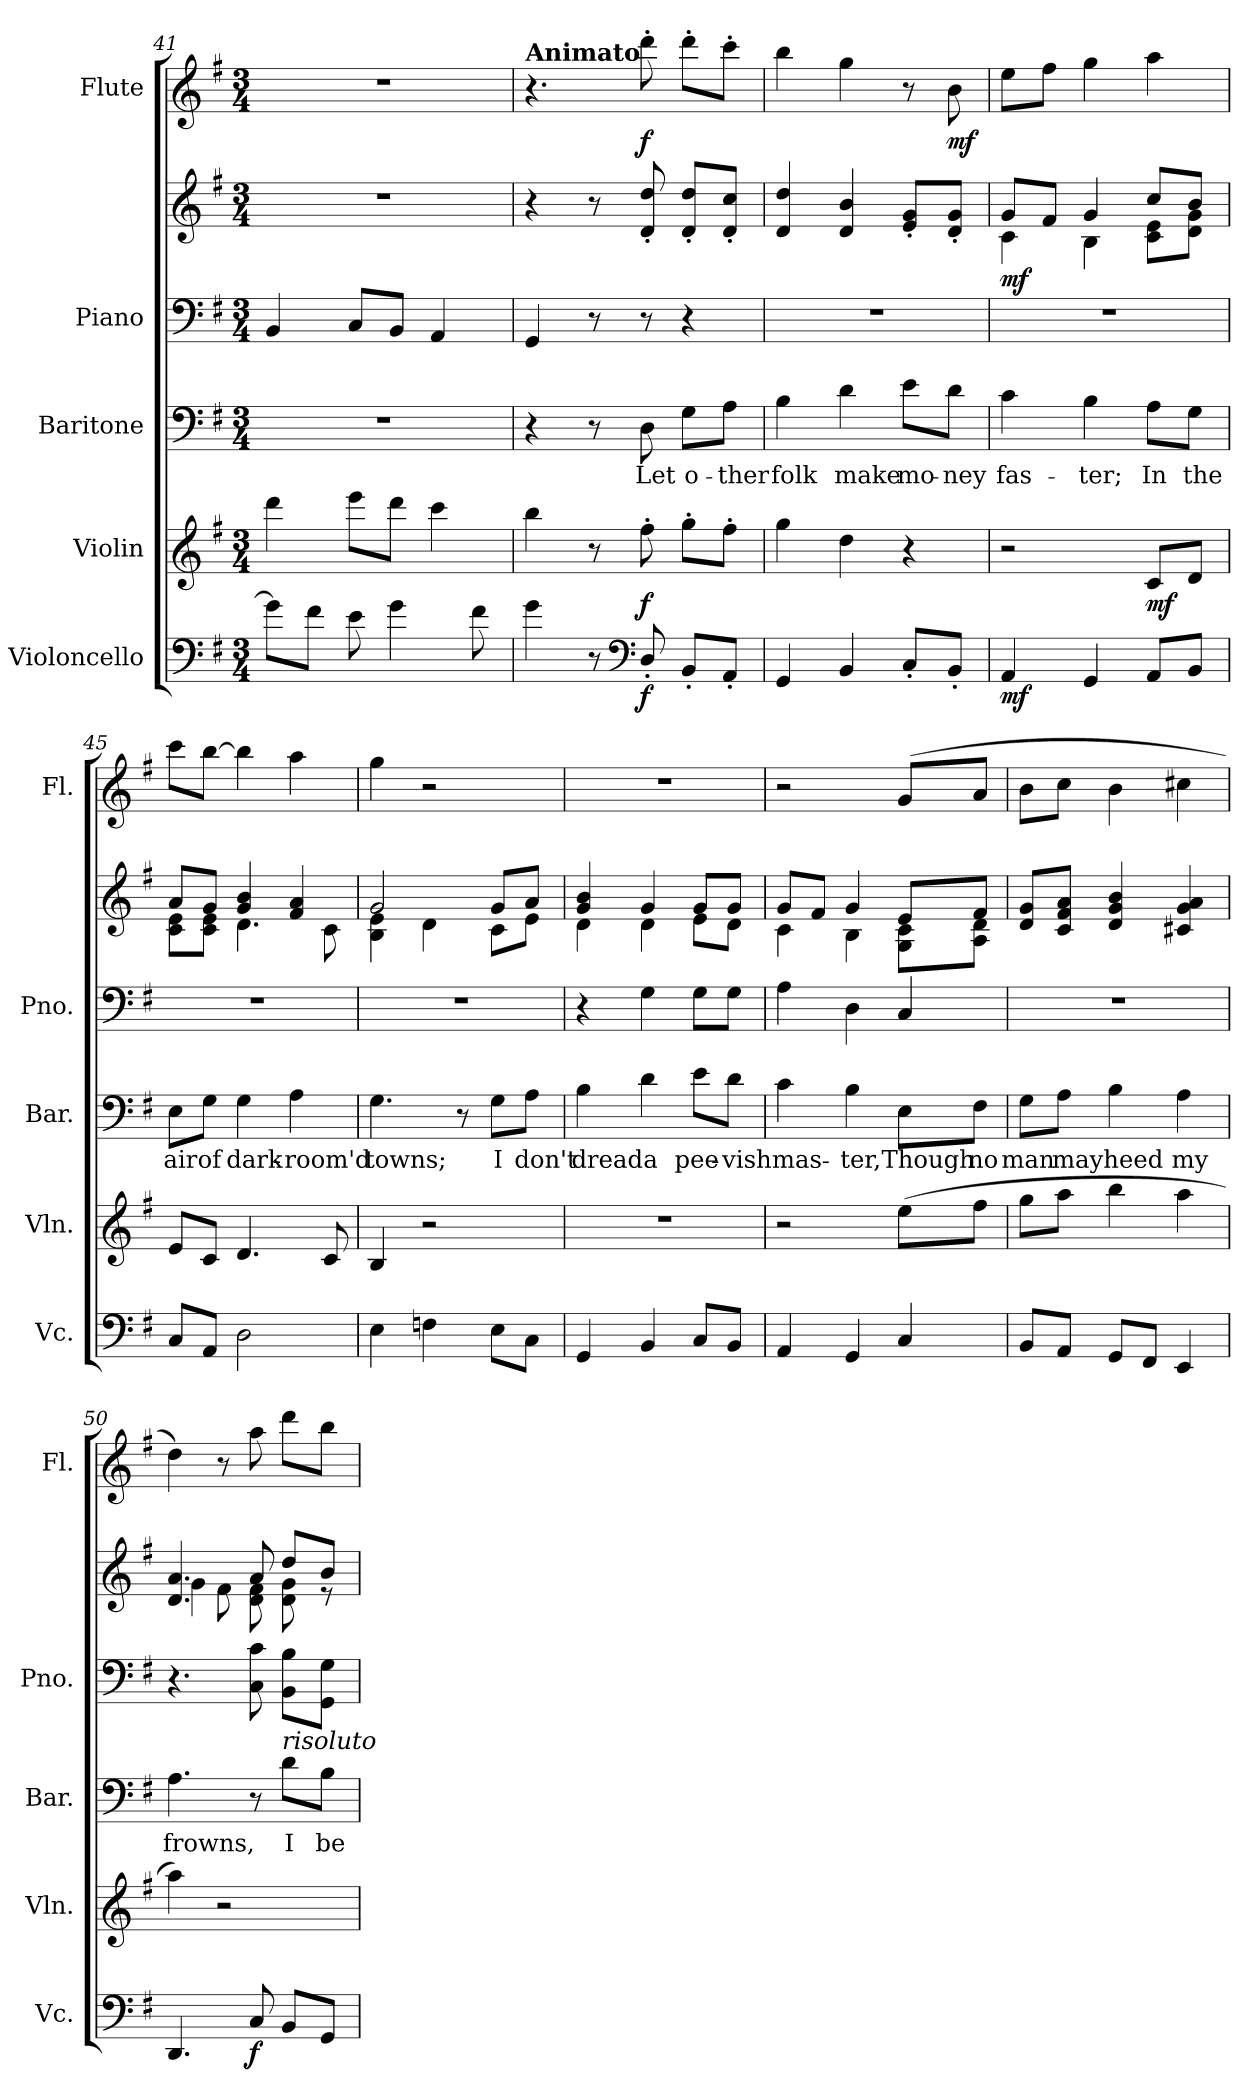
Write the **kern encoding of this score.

**kern	**dynam	**kern	**dynam	**kern	**text	**kern	**kern	**dynam	**kern	**dynam
*part5	*part5	*part4	*part4	*part3	*part3	*part2	*part2	*part2	*part1	*part1
*staff6	*staff6	*staff5	*staff5	*staff4	*staff4	*staff3	*staff2	*staff2/3	*staff1	*staff1
*I"Violoncello	*	*I"Violin	*	*I"Baritone	*	*I"Piano	*	*	*I"Flute	*
*I'Vc.	*	*I'Vln.	*	*I'Bar.	*	*I'Pno.	*	*	*I'Fl.	*
!!LO:PB:g=z
*clefF4	*	*clefG2	*	*clefF4	*	*clefF4	*clefG2	*	*clefG2	*
*k[f#]	*	*k[f#]	*	*k[f#]	*	*k[f#]	*k[f#]	*	*k[f#]	*
*M3/4	*	*M3/4	*	*M3/4	*	*M3/4	*M3/4	*	*M3/4	*
=41	=41	=41	=41	=41	=41	=41	=41	=41	=41	=41
8g\L]	.	4ddd\	.	2.r	.	4BB/	2.r	.	2.r	.
8f#\J	.	.	.	.	.	.	.	.	.	.
8e\	.	8eee\L	.	.	.	8C/L	.	.	.	.
4g\	.	8ddd\J	.	.	.	8BB/J	.	.	.	.
.	.	4ccc\	.	.	.	4AA/	.	.	.	.
8f#\	.	.	.	.	.	.	.	.	.	.
=42	=42	=42	=42	=42	=42	=42	=42	=42	=42	=42
!	!	!	!	!	!	!	!	!	!LO:TX:B:t=Animato	!
4g\	.	4bb\	.	4r	.	4GG/	4r	.	4.r	.
8r	.	8r	.	8r	.	8r	8r	.	.	.
*clefF4	*	*	*	*	*	*	*	*	*	*
!	!LO:DY:b	!	!LO:DY:b	!	!LO:LY:b	!	!	!	!	!LO:DY:b
8D'/	f	8ff#'\	f	8D\	Let	8r	8d/' 8dd/'	.	8ddd'\	f
!	!	!	!	!	!LO:LY:b	!	!	!	!	!
8BB'/L	.	8gg'\L	.	8G\L	o-	4r	8d/' 8dd/'L	.	8ddd'\L	.
!	!	!	!	!	!LO:LY:b	!	!	!	!	!
8AA'/J	.	8ff#'\J	.	8A\J	-ther	.	8d/' 8cc/'J	.	8ccc'\J	.
=43	=43	=43	=43	=43	=43	=43	=43	=43	=43	=43
!	!	!	!	!	!LO:LY:b	!	!	!	!	!
4GG/	.	4gg\	.	4B\	folk	2.r	4d/ 4dd/	.	4bb\	.
!	!	!	!	!	!LO:LY:b	!	!	!	!	!
4BB/	.	4dd\	.	4d\	make	.	4d/ 4b/	.	4gg\	.
!	!	!	!	!	!LO:LY:b	!	!	!	!	!
8C'/L	.	4r	.	8e\L	mo-	.	8e/' 8g/'L	.	8r	.
!	!	!	!	!	!LO:LY:b	!	!	!	!	!LO:DY:b
8BB'/J	.	.	.	8d\J	-ney	.	8d/' 8g/'J	.	8b\	mf
=44	=44	=44	=44	=44	=44	=44	=44	=44	=44	=44
!	!LO:DY:b	!	!	!	!LO:LY:b	!	!	!LO:DY:b	!	!
*	*	*	*	*	*	*	*^	*	*	*
4AA/	mf	2r	.	4c\	fas-	2.r	8g/L	4c\	mf	8ee\L	.
.	.	.	.	.	.	.	8f#/J	.	.	8ff#\J	.
!	!	!	!	!	!LO:LY:b	!	!	!	!	!	!
4GG/	.	.	.	4B\	-ter;	.	4g/	4B\	.	4gg\	.
!	!	!	!LO:DY:b	!	!LO:LY:b	!	!	!	!	!	!
8AA/L	.	8c/L	mf	8A\L	In	.	8cc/L	8c\ 8e\L	.	4aa\	.
!	!	!	!	!	!LO:LY:b	!	!	!	!	!	!
8BB/J	.	8d/J	.	8G\J	the	.	8b/J	8d\ 8g\J	.	.	.
!!LO:LB:g=z
=45	=45	=45	=45	=45	=45	=45	=45	=45	=45	=45	=45
!	!	!	!	!	!LO:LY:b	!	!	!	!	!	!
8C/L	.	8e/L	.	8E\L	air	2.r	8a/L	8c\ 8e\L	.	8ccc\L	.
!	!	!	!	!	!LO:LY:b	!	!	!	!	!	!
8AA/J	.	8c/J	.	8G\J	of	.	8g/J	8c\ 8e\J	.	[8bb\J	.
!	!	!	!	!	!LO:LY:b	!	!	!	!	!	!
2D\	.	4.d/	.	4G\	dark-	.	4g/ 4b/	4.d\	.	4bb\]	.
!	!	!	!	!	!LO:LY:b	!	!	!	!	!	!
.	.	.	.	4A\	-room'd	.	4f#/ 4a/	.	.	4aa\	.
.	.	8c/	.	.	.	.	.	8c\	.	.	.
=46	=46	=46	=46	=46	=46	=46	=46	=46	=46	=46	=46
!	!	!	!	!	!LO:LY:b	!	!	!	!	!	!
4E\	.	4B/	.	4.G\	towns;	2.r	2g/	4B\ 4e\	.	4gg\	.
4Fn\	.	2r	.	.	.	.	.	4d\	.	2r	.
.	.	.	.	8r	.	.	.	.	.	.	.
!	!	!	!	!	!LO:LY:b	!	!	!	!	!	!
8E\L	.	.	.	8G\L	I	.	8g/L	8c\L	.	.	.
!	!	!	!	!	!LO:LY:b	!	!	!	!	!	!
8C\J	.	.	.	8A\J	don't	.	8a/J	8e\J	.	.	.
=47	=47	=47	=47	=47	=47	=47	=47	=47	=47	=47	=47
!	!	!	!	!	!LO:LY:b	!	!	!	!	!	!
4GG/	.	2.r	.	4B\	dread	4r	4g/ 4b/	4d\	.	2.r	.
!	!	!	!	!	!LO:LY:b	!	!	!	!	!	!
4BB/	.	.	.	4d\	a	4G\	4g/	4d\	.	.	.
!	!	!	!	!	!LO:LY:b	!	!	!	!	!	!
8C/L	.	.	.	8e\L	pee-	8G\L	8g/L	8e\L	.	.	.
!	!	!	!	!	!LO:LY:b	!	!	!	!	!	!
8BB/J	.	.	.	8d\J	-vish	8G\J	8g/J	8d\J	.	.	.
=48	=48	=48	=48	=48	=48	=48	=48	=48	=48	=48	=48
!	!	!	!	!	!LO:LY:b	!	!	!	!	!	!
4AA/	.	2r	.	4c\	mas-	4A\	8g/L	4c\	.	2r	.
.	.	.	.	.	.	.	8f#/J	.	.	.	.
!	!	!	!	!	!LO:LY:b	!	!	!	!	!	!
4GG/	.	.	.	4B\	-ter,	4D\	4g/	4B\	.	.	.
!	!	!	!	!	!LO:LY:b	!	!	!	!	!	!
4C/	.	(>8ee\L	.	8E\L	Though	4C/	8e/L	8G\ 8c\L	.	(>8g/L	.
!	!	!	!	!	!LO:LY:b	!	!	!	!	!	!
.	.	8ff#\J	.	8F#\J	no	.	8f#/J	8A\ 8d\J	.	8a/J	.
!!LO:PB:g=z
=49	=49	=49	=49	=49	=49	=49	=49	=49	=49	=49	=49
!	!	!	!	!	!LO:LY:b	!	!	!	!	!	!
*	*	*	*	*	*	*	*v	*v	*	*	*
8BB/L	.	8gg\L	.	8G\L	man	2.r	8d/ 8g/L	.	8b\L	.
!	!	!	!	!	!LO:LY:b	!	!	!	!	!
8AA/J	.	8aa\J	.	8A\J	may	.	8c/ 8f#/ 8a/J	.	8cc\J	.
!	!	!	!	!	!LO:LY:b	!	!	!	!	!
8GG/L	.	4bb\	.	4B\	heed	.	4d/ 4g/ 4b/	.	4b\	.
8FF#/J	.	.	.	.	.	.	.	.	.	.
!	!	!	!	!	!LO:LY:b	!	!	!	!	!
4EE/	.	4aa\	.	4A\	my	.	4c#X/ 4g/ 4a/	.	4cc#X\	.
=50	=50	=50	=50	=50	=50	=50	=50	=50	=50	=50
!	!	!	!	!	!LO:LY:b	!	!	!	!	!
*	*	*	*	*	*	*	*^	*	*	*
4.DD/	.	4aa\)	.	4.A\	frowns,	4.r	4.d/ 4.a/	4g\	.	4dd\)	.
.	.	2r	.	.	.	.	.	8f#\	.	8r	.
!	!LO:DY:b	!	!	!	!	!	!	!	!	!	!
8C/	f	.	.	8r	.	8C\ 8c\	8a/	8d\ 8f#\	.	8aa\	.
!	!	!	!	!LO:TX:a:i:t=risoluto	!	!	!	!	!	!	!
!	!	!	!	!	!LO:LY:b	!	!	!	!	!	!
8BB/L	.	.	.	8d\L	I	8BB\ 8B\L	8dd/L	8d\ 8g\	.	8ddd\L	.
!	!	!	!	!	!LO:LY:b	!	!	!	!	!	!
8GG/J	.	.	.	8B\J	be	8GG\ 8G\J	8b/J	8r	.	8bb\J	.
*	*	*	*	*	*	*	*v	*v	*	*	*
=	=	=	=	=	=	=	=	=	=	=
*-	*-	*-	*-	*-	*-	*-	*-	*-	*-	*-
